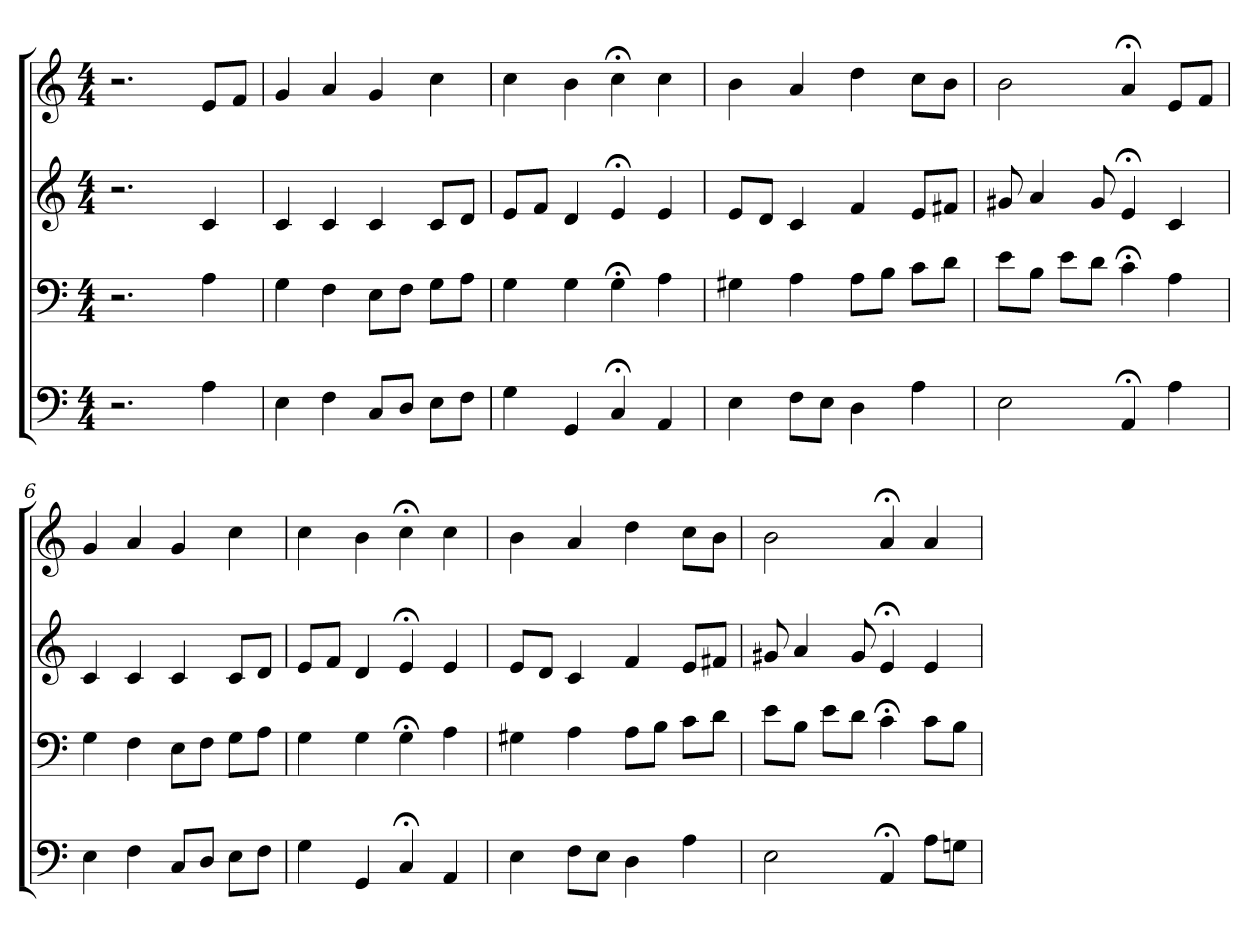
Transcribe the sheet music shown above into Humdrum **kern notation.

**kern	**kern	**kern	**kern
*part4	*part3	*part2	*part1
*staff4	*staff3	*staff2	*staff1
*clefF4	*clefF4	*clefG2	*clefG2
*k[]	*k[]	*k[]	*k[]
*C:	*C:	*C:	*a:
*M4/4	*M4/4	*M4/4	*M4/4
=1	=1	=1	=1
2.r	2.r	2.r	2.r
4A	4A	4c	8e/L
.	.	.	8f/J
=2	=2	=2	=2
4E	4G	4c	4g
4F	4F	4c	4a
8C/L	8E\L	4c	4g
8D/J	8F\J	.	.
8E\L	8G\L	8c/L	4cc
8F\J	8A\J	8d/J	.
=3	=3	=3	=3
4G	4G	8e/L	4cc
.	.	8f/J	.
4GG	4G	4d	4b
4C;<	4G;<	4e;<	4cc;<
4AA	4A	4e	4cc
=4	=4	=4	=4
4E	4G#X	8e/L	4b
.	.	8d/J	.
8F\L	4A	4c	4a
8E\J	.	.	.
4D	8A\L	4f	4dd
.	8B\J	.	.
4A	8c\L	8e/L	8cc\L
.	8d\J	8f#X/J	8b\J
=5	=5	=5	=5
2E	8e\L	8g#X	2b
.	8B\J	4a	.
.	8e\L	.	.
.	8d\J	8g#	.
4AA;<	4c;<	4e;<	4a;<
4A	4A	4c	8e/L
.	.	.	8f/J
=6	=6	=6	=6
4E	4G	4c	4g
4F	4F	4c	4a
8C/L	8E\L	4c	4g
8D/J	8F\J	.	.
8E\L	8G\L	8c/L	4cc
8F\J	8A\J	8d/J	.
=7	=7	=7	=7
4G	4G	8e/L	4cc
.	.	8f/J	.
4GG	4G	4d	4b
4C;<	4G;<	4e;<	4cc;<
4AA	4A	4e	4cc
=8	=8	=8	=8
4E	4G#X	8e/L	4b
.	.	8d/J	.
8F\L	4A	4c	4a
8E\J	.	.	.
4D	8A\L	4f	4dd
.	8B\J	.	.
4A	8c\L	8e/L	8cc\L
.	8d\J	8f#X/J	8b\J
=9	=9	=9	=9
2E	8e\L	8g#X	2b
.	8B\J	4a	.
.	8e\L	.	.
.	8d\J	8g#	.
4AA;<	4c;<	4e;<	4a;<
8A\L	8c\L	4e	4a
8Gn\J	8B\J	.	.
=	=	=	=
*-	*-	*-	*-
